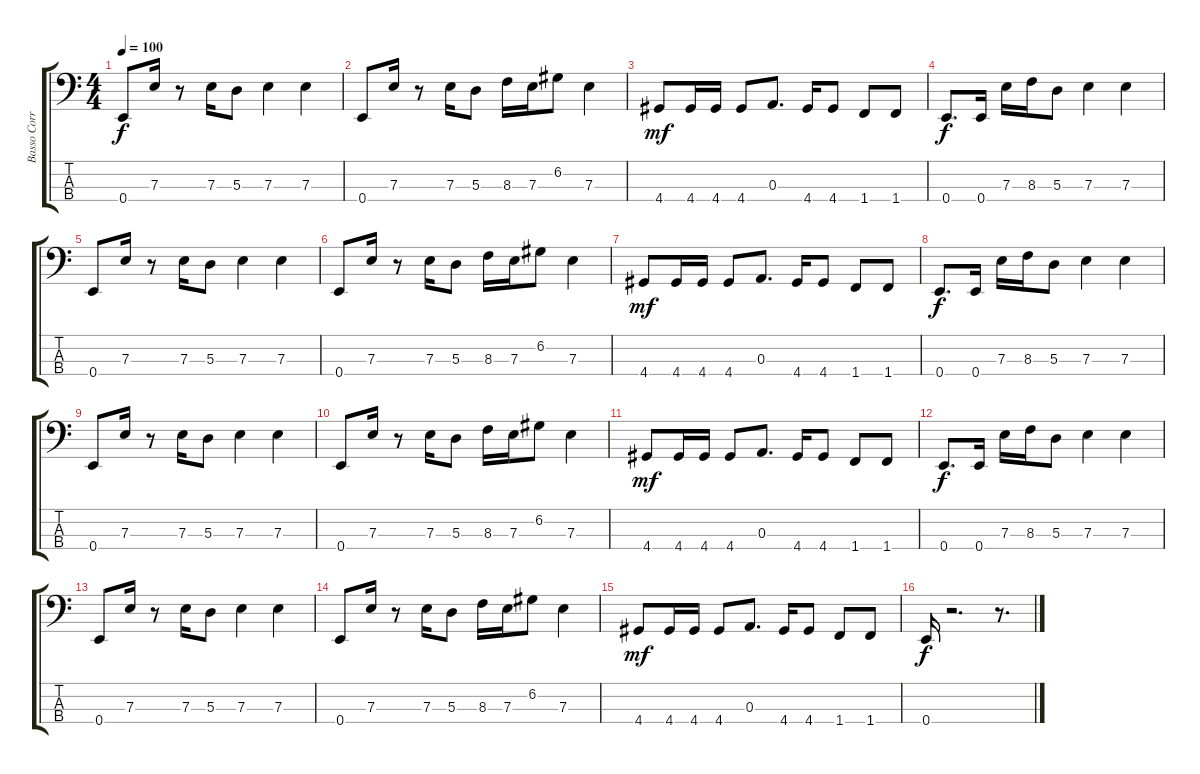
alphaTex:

\track ("Basso Corretto" "Basso Corr") {solo instrument electricbassfinger}
\staff {score tabs}
\tuning (G2 D2 A1 E1) {hide}
\ts (4 4)
\tempo 100
\clef f4
\ks c
0.4.8{dy f} 7.3.16 r.8 7.3.16 5.3.8 7.3.4 7.3.4 |
0.4.8 7.3.16 r.8 7.3.16 5.3.8 8.3.16 7.3.16 6.2.8 7.3.4 |
4.4.8{dy mf} 4.4.16 4.4.16 4.4.8 0.3.8{d} 4.4.16 4.4.8 1.4.8 1.4.8 |
0.4.8{d dy f} 0.4.16 7.3.16 8.3.16 5.3.8 7.3.4 7.3.4 |
0.4.8 7.3.16 r.8 7.3.16 5.3.8 7.3.4 7.3.4 |
0.4.8 7.3.16 r.8 7.3.16 5.3.8 8.3.16 7.3.16 6.2.8 7.3.4 |
4.4.8{dy mf} 4.4.16 4.4.16 4.4.8 0.3.8{d} 4.4.16 4.4.8 1.4.8 1.4.8 |
0.4.8{d dy f} 0.4.16 7.3.16 8.3.16 5.3.8 7.3.4 7.3.4 |
0.4.8 7.3.16 r.8 7.3.16 5.3.8 7.3.4 7.3.4 |
0.4.8 7.3.16 r.8 7.3.16 5.3.8 8.3.16 7.3.16 6.2.8 7.3.4 |
4.4.8{dy mf} 4.4.16 4.4.16 4.4.8 0.3.8{d} 4.4.16 4.4.8 1.4.8 1.4.8 |
0.4.8{d dy f} 0.4.16 7.3.16 8.3.16 5.3.8 7.3.4 7.3.4 |
0.4.8 7.3.16 r.8 7.3.16 5.3.8 7.3.4 7.3.4 |
0.4.8 7.3.16 r.8 7.3.16 5.3.8 8.3.16 7.3.16 6.2.8 7.3.4 |
4.4.8{dy mf} 4.4.16 4.4.16 4.4.8 0.3.8{d} 4.4.16 4.4.8 1.4.8 1.4.8 |
0.4.16{dy f} r.2{d} r.8{d}
